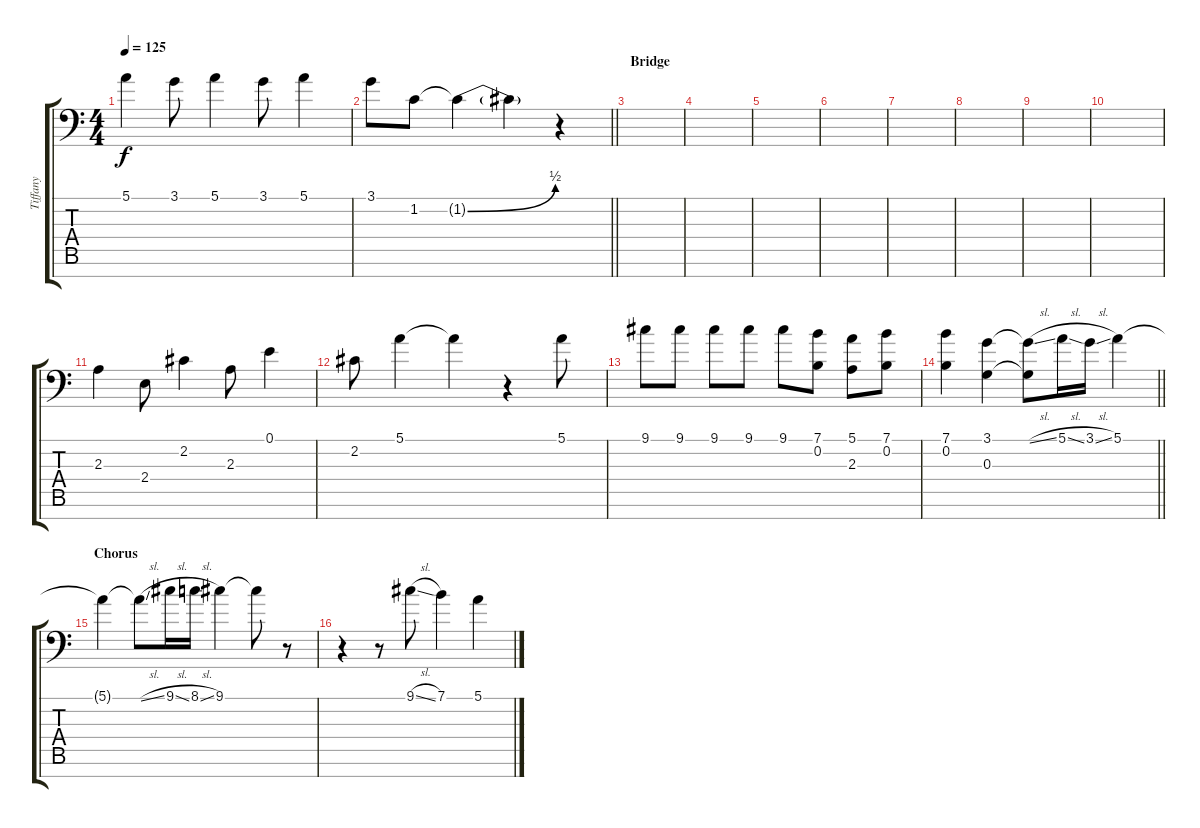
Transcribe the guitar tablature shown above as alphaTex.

\track ("Tiffany" "Tiffany") {instrument sopranosax}
\staff {score tabs}
\tuning (E4 B3 G3 D3 A2 E2 C-1) {hide}
\ts (4 4)
\tempo 125
\clef f4
\ks c
5.1.4{dy f} 3.1.8 5.1.4 3.1.8 5.1.4 |
\barLineRight lightlight
3.1.8 1.2.8 1.2{be (bend 0 0 60 2) t}.4 1.2{t}.4 r.4 |
\section ("" "Bridge")
|
|
|
|
|
|
|
|
2.3.4{volume 9} 2.4.8 2.2.4 2.3.8 0.1.4 |
2.2.8 5.1.4 5.1{t}.4 r.4 5.1.8{volume 13} |
9.1.8 9.1.8 9.1.8 9.1.8 9.1.8 (7.1 0.2).8 (5.1 2.3).8 (7.1 0.2).8 |
\barLineRight lightlight
(7.1 0.2).4 (3.1 0.3).4 (3.1{sl t} 0.3{t}).8 5.1{sl}.16 3.1{sl}.16 5.1.4 |
\section ("" "Chorus")
5.1{t}.4 5.1{sl t}.8 9.1{sl}.16 8.1{sl}.16 9.1.4 9.1{t}.8 r.8 |
r.4 r.8 9.1{sl}.8 7.1.4 5.1.4
